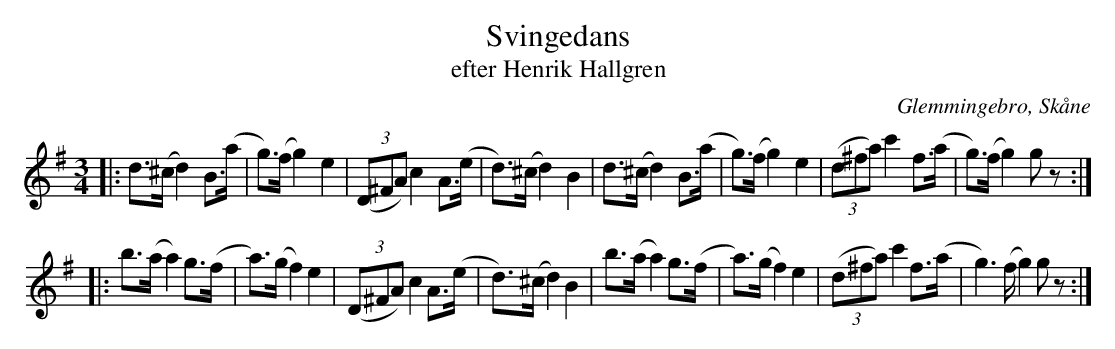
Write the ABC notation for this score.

X:1
T:Svingedans
T:efter Henrik Hallgren
O:Glemmingebro, Skåne
M:3/4
L:1/8
K:G
|: d>(^c d2) B>(a | g)>(f g2) e2 | (3(D^FA) c2 A>(e | d)>(^c d2) B2 | d>(^c d2) B>(a | g)>(f g2) e2 | (3(d^fa) c'2 f>(a | g)>(f  g2)  gz :|
|: b>(a a2) g>(f | a)>(g f2) e2 | (3(D^FA) c2 A>(e | d)>(^c d2) B2 |b>(a a2) g>(f | a)>(g f2) e2 | (3(d^fa) c'2 f>(a | g2)>(f  g2)  gz  :|
